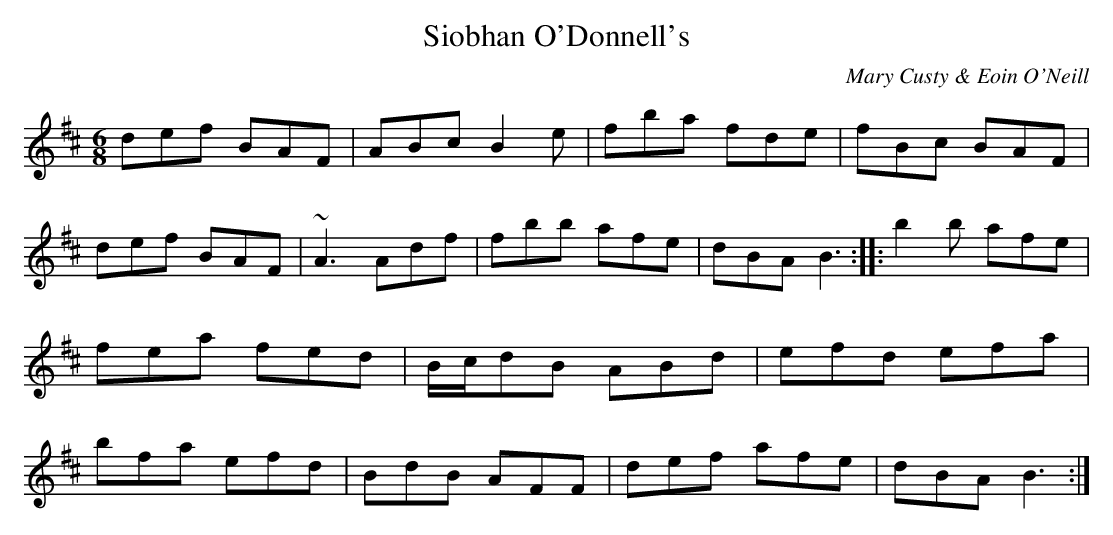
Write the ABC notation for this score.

X:1
T:Siobhan O'Donnell's
C:Mary Custy & Eoin O'Neill
M:6/8
L:1/8
K:Bm
def BAF |ABc B2 e |fba fde |fBc BAF |def BAF |~A3 Adf |fbb afe |dBA B3 ::b2 b afe |fea fed |B/c/dB ABd |efd efa |bfa efd |BdB AFF |def afe |dBA B3 :|
